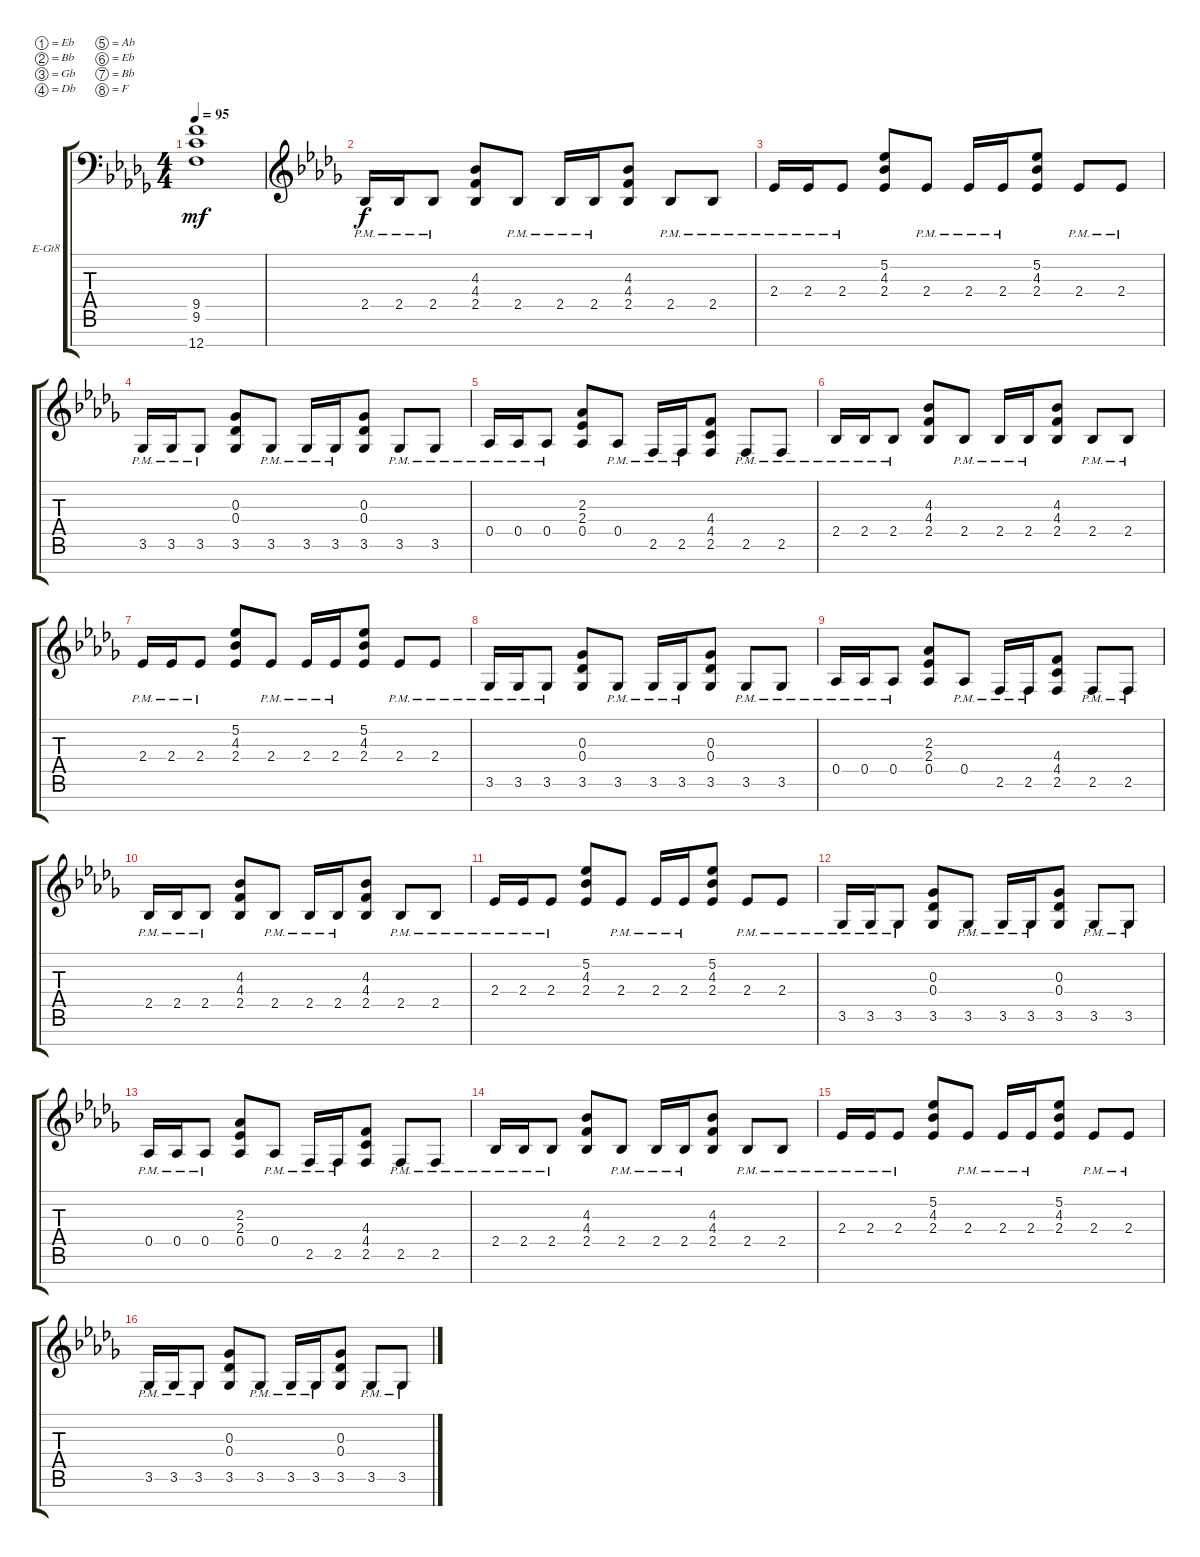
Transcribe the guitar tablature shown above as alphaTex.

\bracketExtendMode groupsimilarinstruments
\firstSystemTrackNameOrientation horizontal
\otherSystemsTrackNameOrientation horizontal
\track ("Electric Guitar" "E-Gt8") {instrument distortionguitar}
\staff {score tabs}
\tuning (Eb4 Bb3 Gb3 Db3 Ab2 Eb2 Bb1 F1)
\ts (4 4)
\tempo 95
\clef f4
\scale
0.333333
\ks bbminor
(12.8 9.6 9.5).1{dy mf} |
\clef g2
\scale
0.333333 2.5{pm}.16{dy f} 2.5{pm}.16 2.5{pm}.8 (2.5 4.4 4.3).8 2.5{pm}.8 2.5{pm}.16 2.5{pm}.16 (2.5 4.4 4.3).8 2.5{pm}.8 2.5{pm}.8 |
\scale
0.333333 2.4{pm}.16 2.4{pm}.16 2.4{pm}.8 (5.2 4.3 2.4).8 2.4{pm}.8 2.4{pm}.16 2.4{pm}.16 (5.2 4.3 2.4).8 2.4{pm}.8 2.4{pm}.8 |
\scale
0.333333 3.6{pm}.16 3.6{pm}.16 3.6{pm}.8 (3.6 0.4 0.3).8 3.6{pm}.8 3.6{pm}.16 3.6{pm}.16 (3.6 0.4 0.3).8 3.6{pm}.8 3.6{pm}.8 |
\scale
0.333333 0.5{pm}.16 0.5{pm}.16 0.5{pm}.8 (0.5 2.4 2.3).8 0.5{pm}.8 2.6{pm}.16 2.6{pm}.16 (2.6 4.5 4.4).8 2.6{pm}.8 2.6{pm}.8 |
\scale
0.333333 2.5{pm}.16 2.5{pm}.16 2.5{pm}.8 (2.5 4.4 4.3).8 2.5{pm}.8 2.5{pm}.16 2.5{pm}.16 (2.5 4.4 4.3).8 2.5{pm}.8 2.5{pm}.8 |
\scale
0.333333 2.4{pm}.16 2.4{pm}.16 2.4{pm}.8 (5.2 4.3 2.4).8 2.4{pm}.8 2.4{pm}.16 2.4{pm}.16 (5.2 4.3 2.4).8 2.4{pm}.8 2.4{pm}.8 |
\scale
0.333333 3.6{pm}.16 3.6{pm}.16 3.6{pm}.8 (3.6 0.4 0.3).8 3.6{pm}.8 3.6{pm}.16 3.6{pm}.16 (3.6 0.4 0.3).8 3.6{pm}.8 3.6{pm}.8 |
\scale
0.333333 0.5{pm}.16 0.5{pm}.16 0.5{pm}.8 (0.5 2.4 2.3).8 0.5{pm}.8 2.6{pm}.16 2.6{pm}.16 (2.6 4.5 4.4).8 2.6{pm}.8 2.6{pm}.8 |
\scale
0.333333 2.5{pm}.16 2.5{pm}.16 2.5{pm}.8 (2.5 4.4 4.3).8 2.5{pm}.8 2.5{pm}.16 2.5{pm}.16 (2.5 4.4 4.3).8 2.5{pm}.8 2.5{pm}.8 |
\scale
0.333333 2.4{pm}.16 2.4{pm}.16 2.4{pm}.8 (5.2 4.3 2.4).8 2.4{pm}.8 2.4{pm}.16 2.4{pm}.16 (5.2 4.3 2.4).8 2.4{pm}.8 2.4{pm}.8 |
\scale
0.333333 3.6{pm}.16 3.6{pm}.16 3.6{pm}.8 (3.6 0.4 0.3).8 3.6{pm}.8 3.6{pm}.16 3.6{pm}.16 (3.6 0.4 0.3).8 3.6{pm}.8 3.6{pm}.8 |
\scale
0.333333 0.5{pm}.16 0.5{pm}.16 0.5{pm}.8 (0.5 2.4 2.3).8 0.5{pm}.8 2.6{pm}.16 2.6{pm}.16 (2.6 4.5 4.4).8 2.6{pm}.8 2.6{pm}.8 |
\scale
0.333333 2.5{pm}.16 2.5{pm}.16 2.5{pm}.8 (2.5 4.4 4.3).8 2.5{pm}.8 2.5{pm}.16 2.5{pm}.16 (2.5 4.4 4.3).8 2.5{pm}.8 2.5{pm}.8 |
\scale
0.333333 2.4{pm}.16 2.4{pm}.16 2.4{pm}.8 (5.2 4.3 2.4).8 2.4{pm}.8 2.4{pm}.16 2.4{pm}.16 (5.2 4.3 2.4).8 2.4{pm}.8 2.4{pm}.8 |
\scale
0.333333 3.6{pm}.16 3.6{pm}.16 3.6{pm}.8 (3.6 0.4 0.3).8 3.6{pm}.8 3.6{pm}.16 3.6{pm}.16 (3.6 0.4 0.3).8 3.6{pm}.8 3.6{pm}.8
